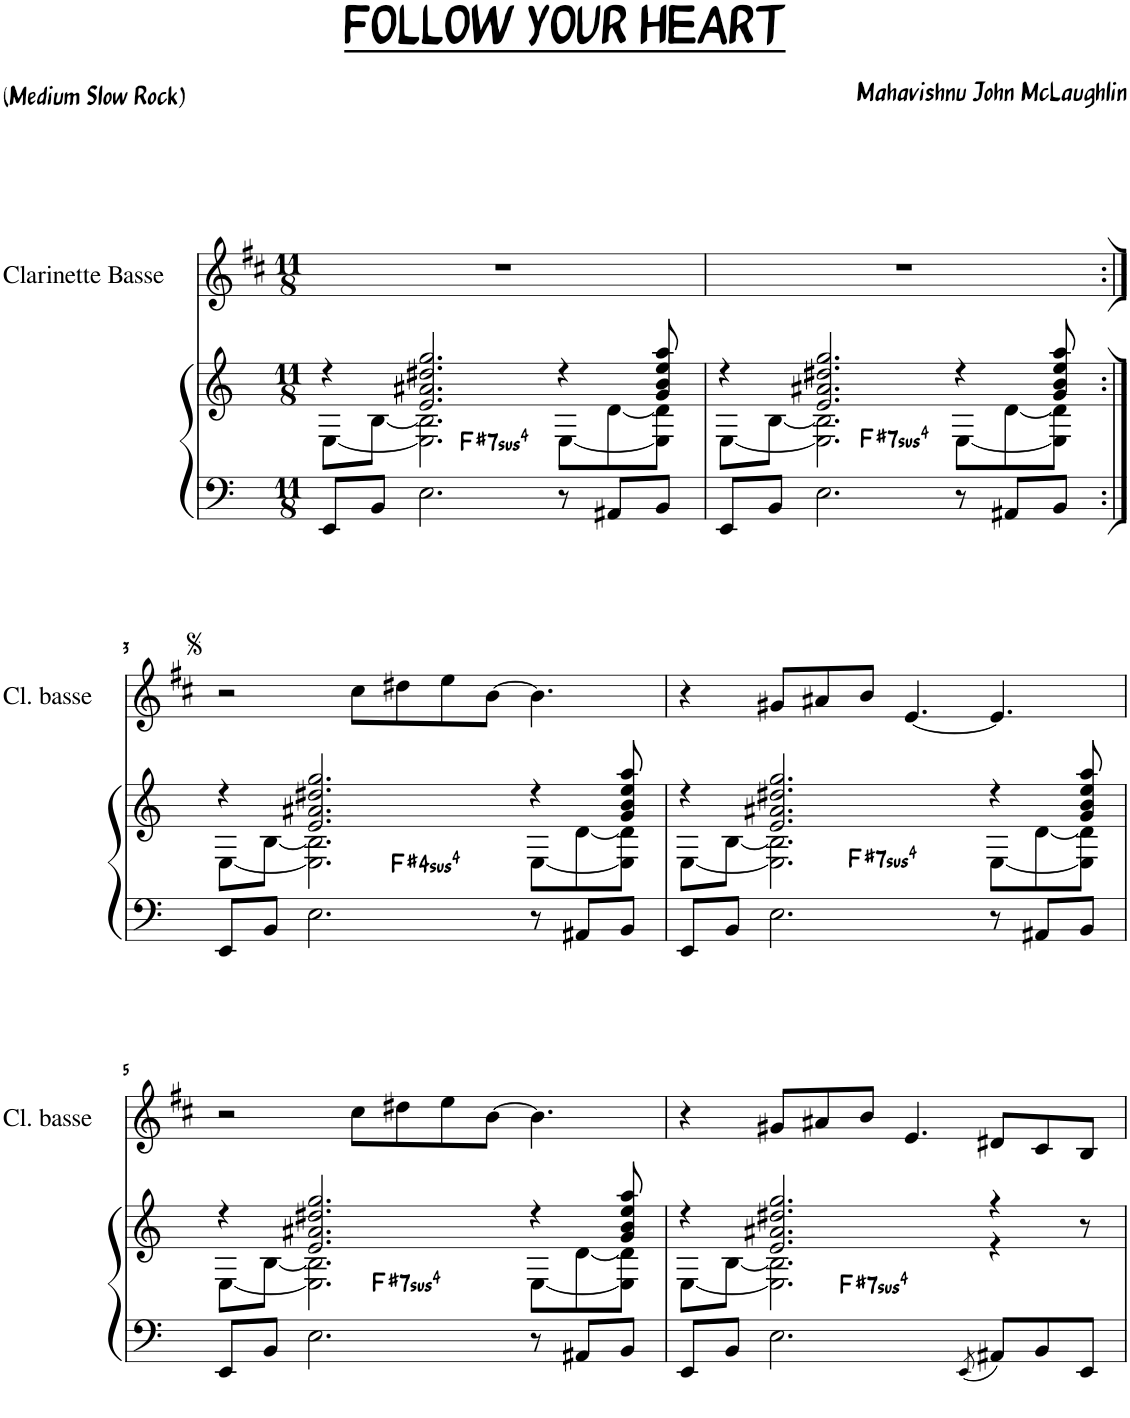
**kern	**kern	**harte	**kern
*part2	*part2	*part2	*part1
*staff3	*staff2	*	*staff1
*I"Piano	*	*	*I"Clarinette Basse
*I'Pno	*	*	*I'Cl. basse
*clefF4	*clefG2	*	*clefG2
*	*	*	*Trd8c14
*k[]	*k[]	*	*k[f#c#]
*M11/8	*M11/8	*	*M11/8
=1	=1	=1	=1
*	*^	*	*
8EE/L	4r	[8E\L	.	8%11r
8BB/J	.	[8B\J	.	.
!	!	!	!LO:H:kt=74	!
2.E\	2.e/ 2.a#X/ 2.dd#X/ 2.gg/	2.E\] 2.B\]	F#:sus4(7)	.
8r	4r	[8E\L	.	.
8AA#X/L	.	[8d\	.	.
8BB/J	8g/ 8b/ 8ee/ 8aa/	8E\] 8d\]J	.	.
=2	=2	=2	=2	=2
8EE/L	4r	[8E\L	.	8%11r
8BB/J	.	[8B\J	.	.
!	!	!	!LO:H:kt=74	!
2.E\	2.e/ 2.a#X/ 2.dd#X/ 2.gg/	2.E\] 2.B\]	F#:sus4(7)	.
8r	4r	[8E\L	.	.
8AA#X/L	.	[8d\	.	.
8BB/J	8g/ 8b/ 8ee/ 8aa/	8E\] 8d\]J	.	.
!!LO:LB:g=z
=3:|!	=3:|!	=3:|!	=3:|!	=3:|!
*k[]	*k[]	*	*	*k[f#c#]
8EE/L	4r	[8E\L	.	2r
8BB/J	.	[8B\J	.	.
!	!	!	!LO:H:kt=4	!
2.E\	2.e/ 2.a#X/ 2.dd#X/ 2.gg/	2.E\] 2.B\]	F#:sus4(4)	.
.	.	.	.	8cc#\L
.	.	.	.	8dd#X\
.	.	.	.	8ee\
.	.	.	.	[8b\J
8r	4r	[8E\L	.	4.b\]
8AA#X/L	.	[8d\	.	.
8BB/J	8g/ 8b/ 8ee/ 8aa/	8E\] 8d\]J	.	.
=4	=4	=4	=4	=4
8EE/L	4r	[8E\L	.	4r
8BB/J	.	[8B\J	.	.
!	!	!	!LO:H:kt=74	!
2.E\	2.e/ 2.a#X/ 2.dd#X/ 2.gg/	2.E\] 2.B\]	F#:sus4(7)	8g#X/L
.	.	.	.	8a#X/
.	.	.	.	8b/J
.	.	.	.	[4.e/
8r	4r	[8E\L	.	4.e/]
8AA#X/L	.	[8d\	.	.
8BB/J	8g/ 8b/ 8ee/ 8aa/	8E\] 8d\]J	.	.
!!LO:LB:g=z
=5	=5	=5	=5	=5
8EE/L	4r	[8E\L	.	2r
8BB/J	.	[8B\J	.	.
!	!	!	!LO:H:kt=74	!
2.E\	2.e/ 2.a#X/ 2.dd#X/ 2.gg/	2.E\] 2.B\]	F#:sus4(7)	.
.	.	.	.	8cc#\L
.	.	.	.	8dd#X\
.	.	.	.	8ee\
.	.	.	.	[8b\J
8r	4r	[8E\L	.	4.b\]
8AA#X/L	.	[8d\	.	.
8BB/J	8g/ 8b/ 8ee/ 8aa/	8E\] 8d\]J	.	.
=6	=6	=6	=6	=6
8EE/L	4r	[8E\L	.	4r
8BB/J	.	[8B\J	.	.
!	!	!	!LO:H:kt=74	!
2.E\	2.e/ 2.a#X/ 2.dd#X/ 2.gg/	2.E\] 2.B\]	F#:sus4(7)	8g#X/L
.	.	.	.	8a#X/
.	.	.	.	8b/J
.	.	.	.	4.e/
8qEE/	.	.	.	.
8AA#X/L	4r	4r	.	8d#X/L
8BB/	.	.	.	8c#/
8EE/J	8r	8ryy	.	8B/J
*	*v	*v	*	*
=	=	=	=
*-	*-	*-	*-
